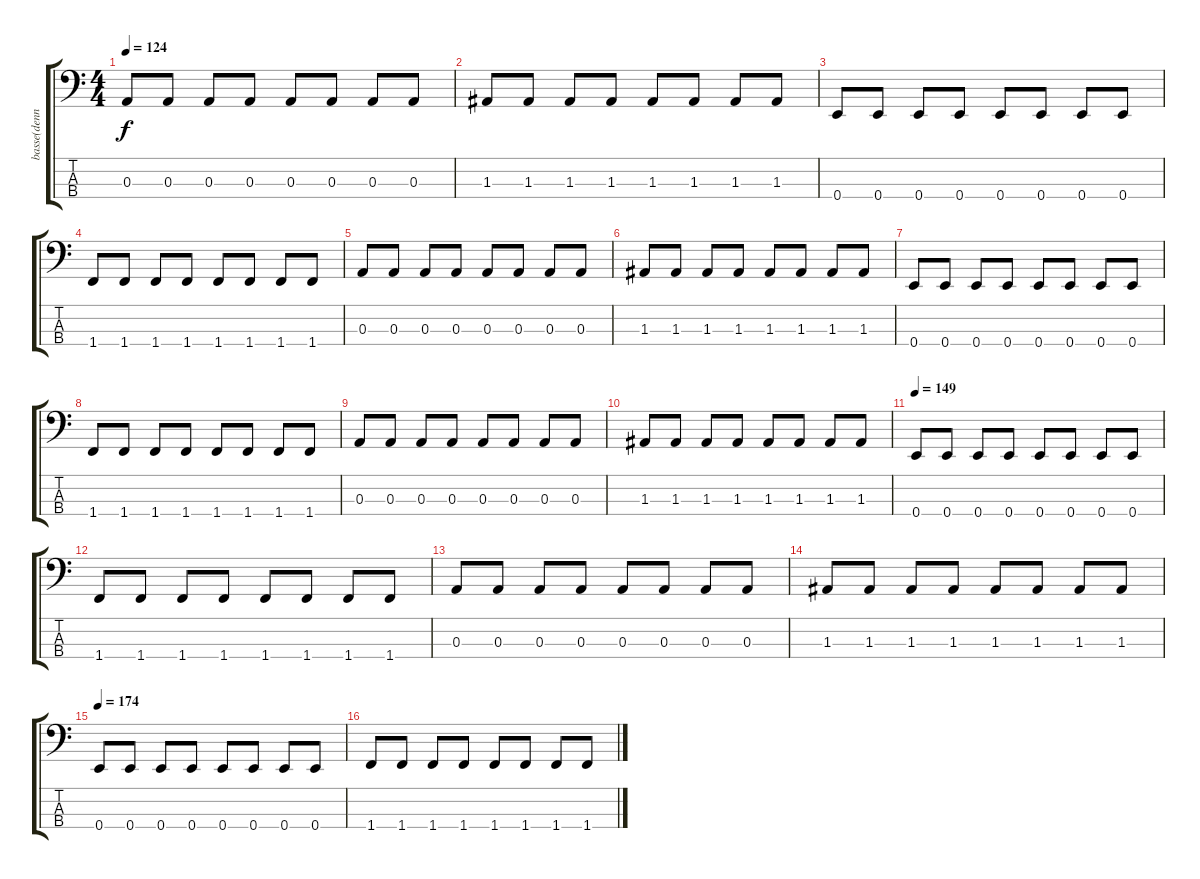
\track ("basse(dennis)" "basse(denn") {instrument electricbasspick}
\staff {score tabs}
\tuning (G2 D2 A1 E1) {hide}
\ts (4 4)
\tempo 124
\clef f4
\ks c
0.3.8{dy f} 0.3.8 0.3.8 0.3.8 0.3.8 0.3.8 0.3.8 0.3.8 |
1.3.8 1.3.8 1.3.8 1.3.8 1.3.8 1.3.8 1.3.8 1.3.8 |
0.4.8 0.4.8 0.4.8 0.4.8 0.4.8 0.4.8 0.4.8 0.4.8 |
1.4.8 1.4.8 1.4.8 1.4.8 1.4.8 1.4.8 1.4.8 1.4.8 |
0.3.8 0.3.8 0.3.8 0.3.8 0.3.8 0.3.8 0.3.8 0.3.8 |
1.3.8 1.3.8 1.3.8 1.3.8 1.3.8 1.3.8 1.3.8 1.3.8 |
0.4.8 0.4.8 0.4.8 0.4.8 0.4.8 0.4.8 0.4.8 0.4.8 |
1.4.8 1.4.8 1.4.8 1.4.8 1.4.8 1.4.8 1.4.8 1.4.8 |
0.3.8 0.3.8 0.3.8 0.3.8 0.3.8 0.3.8 0.3.8 0.3.8 |
1.3.8 1.3.8 1.3.8 1.3.8 1.3.8 1.3.8 1.3.8 1.3.8 |
\tempo 149
0.4.8 0.4.8 0.4.8 0.4.8 0.4.8 0.4.8 0.4.8 0.4.8 |
1.4.8 1.4.8 1.4.8 1.4.8 1.4.8 1.4.8 1.4.8 1.4.8 |
0.3.8 0.3.8 0.3.8 0.3.8 0.3.8 0.3.8 0.3.8 0.3.8 |
1.3.8 1.3.8 1.3.8 1.3.8 1.3.8 1.3.8 1.3.8 1.3.8 |
\tempo 174
0.4.8 0.4.8 0.4.8 0.4.8 0.4.8 0.4.8 0.4.8 0.4.8 |
1.4.8 1.4.8 1.4.8 1.4.8 1.4.8 1.4.8 1.4.8 1.4.8
